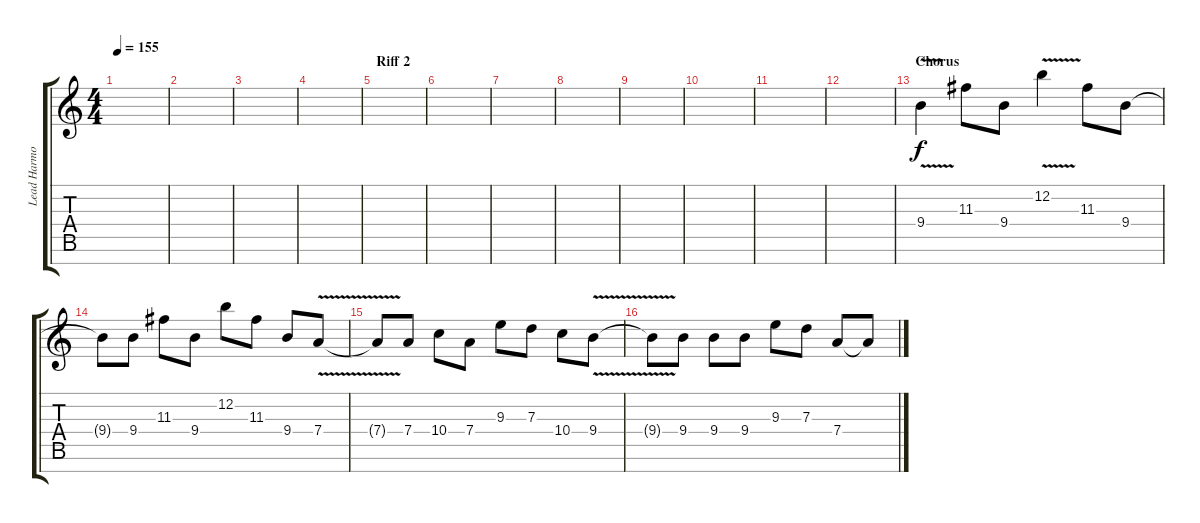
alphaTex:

\track ("Lead Harmonies" "Lead Harmo") {instrument overdrivenguitar}
\staff {score tabs}
\tuning (E4 B3 G3 D3 A2 E2 B1) {hide}
\ts (4 4)
\tempo 155
\clef g2
\ks c
|
|
|
|
\section ("" "Riff 2")
|
|
|
|
|
|
|
|
\section ("" "Chorus")
9.4{v}.4 11.3.8 9.4.8 12.2{v}.4 11.3.8 9.4.8 |
9.4{t}.8 9.4.8 11.3.8 9.4.8 12.2.8 11.3.8 9.4.8 7.4{v}.8 |
7.4{t}.8 7.4.8 10.4.8 7.4.8 9.3.8 7.3.8 10.4.8 9.4{v}.8 |
9.4{t}.8 9.4.8 9.4.8 9.4.8 9.3.8 7.3.8 7.4.8 7.4{t}.8
